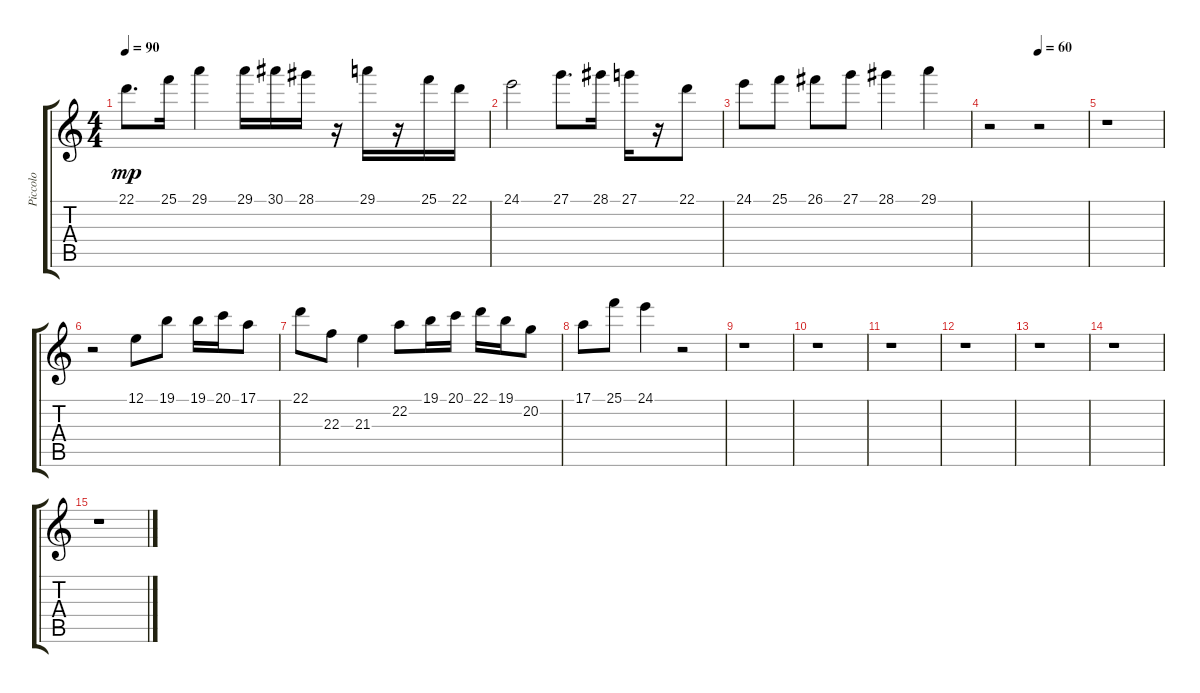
\track ("Piccolo" "Piccolo") {instrument piccolo}
\staff {score tabs}
\tuning (E4 B3 G3 D3 A2 E2) {hide}
\ts (4 4)
\tempo 90
\clef g2
\ks c
22.1.8{d dy mp} 25.1.16 29.1.4 29.1.16 30.1.16 28.1.16 r.16 29.1.16 r.16 25.1.16 22.1.16 |
24.1.2 27.1.8{d} 28.1.16 27.1.16 r.16 22.1.8 |
24.1.8 25.1.8 26.1.8 27.1.8 28.1.4 29.1.4 |
\tempo (60 0.5)
r.2 r.2 |
r.1 |
r.2 12.1.8 19.1.8 19.1.16 20.1.16 17.1.8 |
22.1.8 22.3.8 21.3.4 22.2.8 19.1.16 20.1.16 22.1.16 19.1.16 20.2.8 |
17.1.8 25.1.8 24.1.4 r.2 |
r.1 |
r.1 |
r.1 |
r.1 |
r.1 |
r.1 |
r.1
